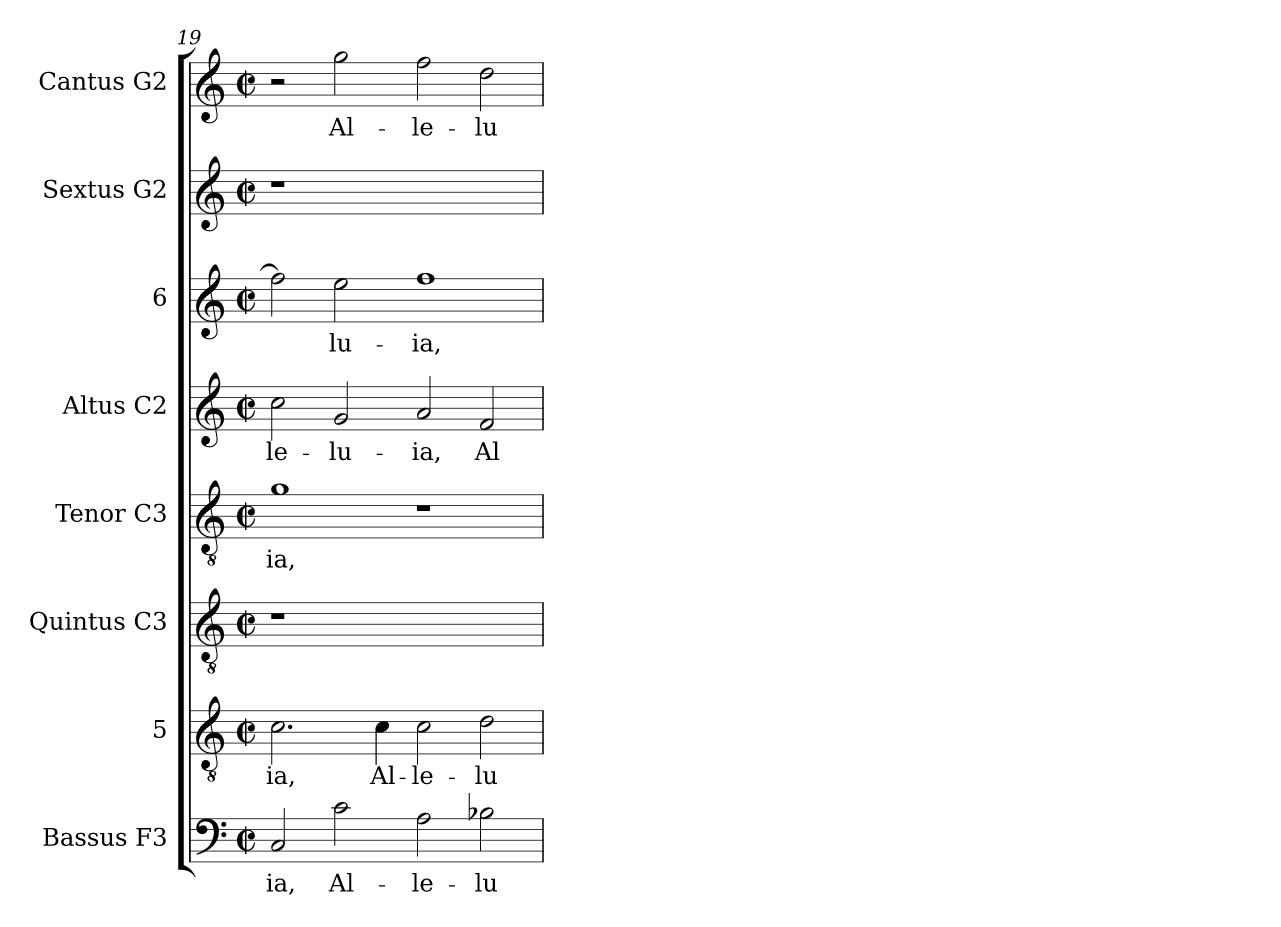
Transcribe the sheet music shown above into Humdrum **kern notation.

**kern	**text	**kern	**text	**kern	**kern	**text	**kern	**text	**kern	**text	**kern	**kern	**text
*part8	*part8	*part7	*part7	*part6	*part5	*part5	*part4	*part4	*part3	*part3	*part2	*part1	*part1
*staff8	*staff8	*staff7	*staff7	*staff6	*staff5	*staff5	*staff4	*staff4	*staff3	*staff3	*staff2	*staff1	*staff1
*I"Bassus  F3	*	*I"5	*	*I"Quintus  C3	*I"Tenor  C3	*	*I"Altus  C2	*	*I"6	*	*I"Sextus  G2	*I"Cantus  G2	*
*I'B	*	*	*	*	*I'T	*	*I'A	*	*	*	*	*I'C	*
*clefF4	*	*clefGv2	*	*clefGv2	*clefGv2	*	*clefG2	*	*clefG2	*	*clefG2	*clefG2	*
*k[]	*	*k[]	*	*k[]	*k[]	*	*k[]	*	*k[]	*	*k[]	*k[]	*
*C:	*	*C:	*	*C:	*C:	*	*C:	*	*C:	*	*C:	*C:	*
*M2/2	*	*M2/2	*	*M2/2	*M2/2	*	*M2/2	*	*M2/2	*	*M2/2	*M2/2	*
*met(c|)	*	*met(c|)	*	*met(c|)	*met(c|)	*	*met(c|)	*	*met(c|)	*	*met(c|)	*met(c|)	*
=19	=19	=19	=19	=19	=19	=19	=19	=19	=19	=19	=19	=19	=19
!	!LO:LY:b:cj	!	!LO:LY:b:cj	!	!	!LO:LY:b:cj	!	!LO:LY:b:cj	!	!LO:LY:b:cj	!	!	!
2C/	-ia,	2.c\	-ia,	1r	1g	-ia,	2cc\	-le-	2ff\]	--	1r	2r	.
!	!LO:LY:b:cj	!	!	!	!	!	!	!LO:LY:b:cj	!	!LO:LY:b:cj	!	!	!LO:LY:b:cj
2c\	Al-	.	.	.	.	.	2g/	-lu-	2ee\	-lu-	.	2gg\	Al-
!	!	!	!LO:LY:b:cj	!	!	!	!	!	!	!	!	!	!
.	.	4c\	Al-	.	.	.	.	.	.	.	.	.	.
!	!LO:LY:b:cj	!	!LO:LY:b:cj	!	!	!	!	!LO:LY:b:cj	!	!LO:LY:b:cj	!	!	!LO:LY:b:cj
2A\	-le-	2c\	-le-	1ryy	1r	.	2a/	-ia,	1ff	-ia,	1ryy	2ff\	-le-
!	!LO:LY:b:cj	!	!LO:LY:b:cj	!	!	!	!	!LO:LY:b:cj	!	!	!	!	!LO:LY:b:cj
2B-X\	-lu-	2d\	-lu-	.	.	.	2f/	Al-	.	.	.	2dd\	-lu-
=	=	=	=	=	=	=	=	=	=	=	=	=	=
*-	*-	*-	*-	*-	*-	*-	*-	*-	*-	*-	*-	*-	*-
